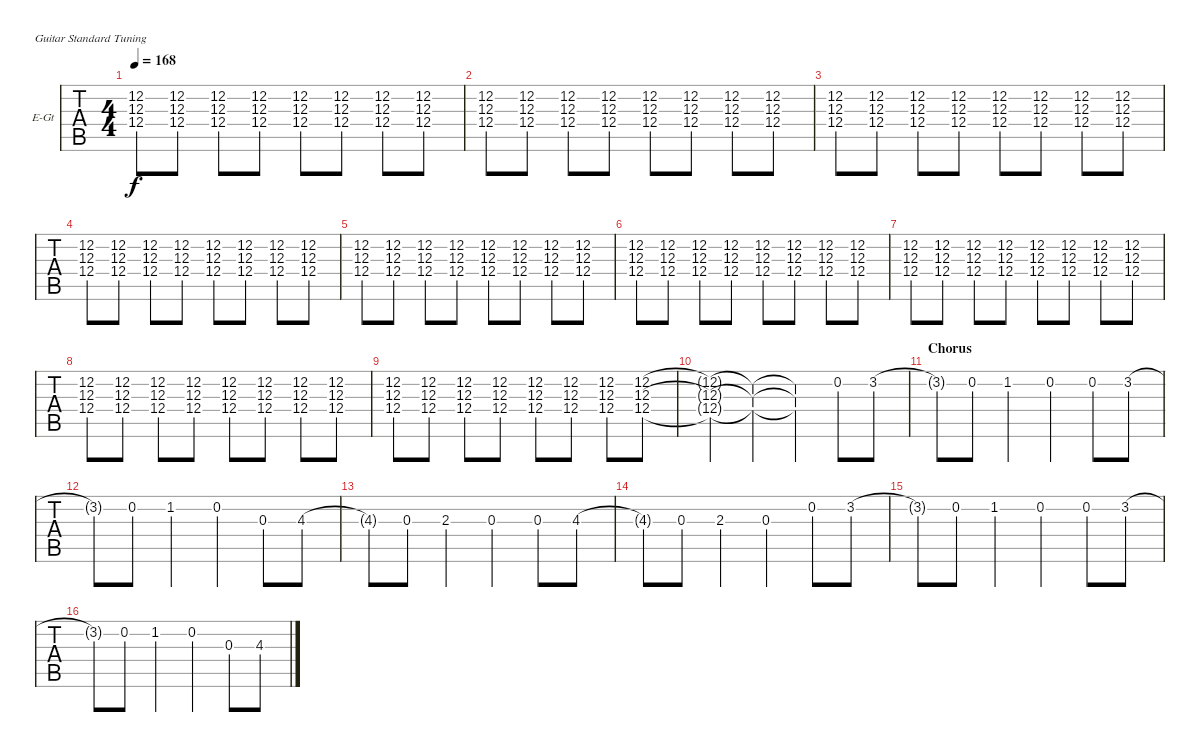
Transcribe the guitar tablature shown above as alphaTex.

\bracketExtendMode groupsimilarinstruments
\firstSystemTrackNameOrientation horizontal
\otherSystemsTrackNameOrientation horizontal
\track ("Albert" "E-Gt") {instrument overdrivenguitar}
\staff {tabs}
\tuning (E4 B3 G3 D3 A2 E2)
\ts (4 4)
\tempo 168
\clef g2
\ks c
(12.2 12.3 12.4).8{dy f} (12.2 12.3 12.4).8 (12.2 12.3 12.4).8 (12.2 12.3 12.4).8 (12.2 12.3 12.4).8 (12.2 12.3 12.4).8 (12.2 12.3 12.4).8 (12.2 12.3 12.4).8 |
(12.2 12.3 12.4).8 (12.2 12.3 12.4).8 (12.2 12.3 12.4).8 (12.2 12.3 12.4).8 (12.2 12.3 12.4).8 (12.2 12.3 12.4).8 (12.2 12.3 12.4).8 (12.2 12.3 12.4).8 |
(12.2 12.3 12.4).8 (12.2 12.3 12.4).8 (12.2 12.3 12.4).8 (12.2 12.3 12.4).8 (12.2 12.3 12.4).8 (12.2 12.3 12.4).8 (12.2 12.3 12.4).8 (12.2 12.3 12.4).8 |
(12.2 12.3 12.4).8 (12.2 12.3 12.4).8 (12.2 12.3 12.4).8 (12.2 12.3 12.4).8 (12.2 12.3 12.4).8 (12.2 12.3 12.4).8 (12.2 12.3 12.4).8 (12.2 12.3 12.4).8 |
(12.2 12.3 12.4).8 (12.2 12.3 12.4).8 (12.2 12.3 12.4).8 (12.2 12.3 12.4).8 (12.2 12.3 12.4).8 (12.2 12.3 12.4).8 (12.2 12.3 12.4).8 (12.2 12.3 12.4).8 |
(12.2 12.3 12.4).8 (12.2 12.3 12.4).8 (12.2 12.3 12.4).8 (12.2 12.3 12.4).8 (12.2 12.3 12.4).8 (12.2 12.3 12.4).8 (12.2 12.3 12.4).8 (12.2 12.3 12.4).8 |
(12.2 12.3 12.4).8 (12.2 12.3 12.4).8 (12.2 12.3 12.4).8 (12.2 12.3 12.4).8 (12.2 12.3 12.4).8 (12.2 12.3 12.4).8 (12.2 12.3 12.4).8 (12.2 12.3 12.4).8 |
(12.2 12.3 12.4).8 (12.2 12.3 12.4).8 (12.2 12.3 12.4).8 (12.2 12.3 12.4).8 (12.2 12.3 12.4).8 (12.2 12.3 12.4).8 (12.2 12.3 12.4).8 (12.2 12.3 12.4).8 |
(12.2 12.3 12.4).8 (12.2 12.3 12.4).8 (12.2 12.3 12.4).8 (12.2 12.3 12.4).8 (12.2 12.3 12.4).8 (12.2 12.3 12.4).8 (12.2 12.3 12.4).8 (12.2 12.3 12.4).8 |
(12.2{t} 12.3{t} 12.4{t}).4 (12.2{t} 12.3{t} 12.4{t}).4 (12.2{t} 12.3{t} 12.4{t}).4 0.2.8 3.2.8 |
\section ("" "Chorus")
3.2{t}.8 0.2.8 1.2.4 0.2.4 0.2.8 3.2.8 |
3.2{t}.8 0.2.8 1.2.4 0.2.4 0.3.8 4.3.8 |
4.3{t}.8 0.3.8 2.3.4 0.3.4 0.3.8 4.3.8 |
4.3{t}.8 0.3.8 2.3.4 0.3.4 0.2.8 3.2.8 |
3.2{t}.8 0.2.8 1.2.4 0.2.4 0.2.8 3.2.8 |
3.2{t}.8 0.2.8 1.2.4 0.2.4 0.3.8 4.3.8
